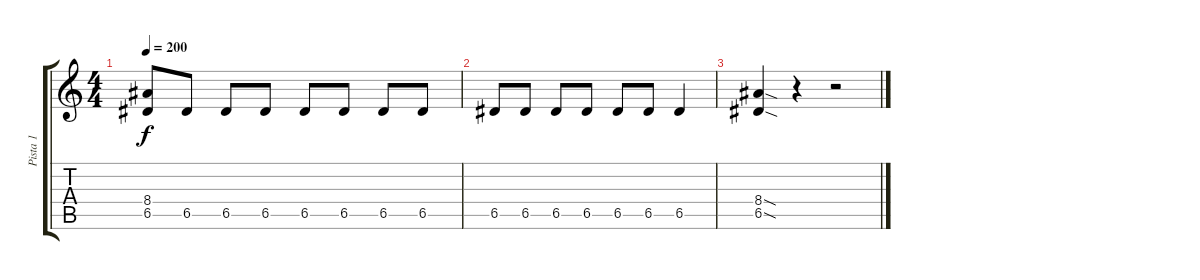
\track ("Pista 1" "Pista 1") {instrument distortionguitar}
\staff {score tabs}
\tuning (E4 B3 G3 D3 A2 E2) {hide}
\ts (4 4)
\tempo 200
\clef g2
\ks c
(8.4 6.5).8{dy f} 6.5.8 6.5.8 6.5.8 6.5.8 6.5.8 6.5.8 6.5.8 |
6.5.8 6.5.8 6.5.8 6.5.8 6.5.8 6.5.8 6.5.4 |
(8.4{sod} 6.5{sod}).4 r.4 r.2
